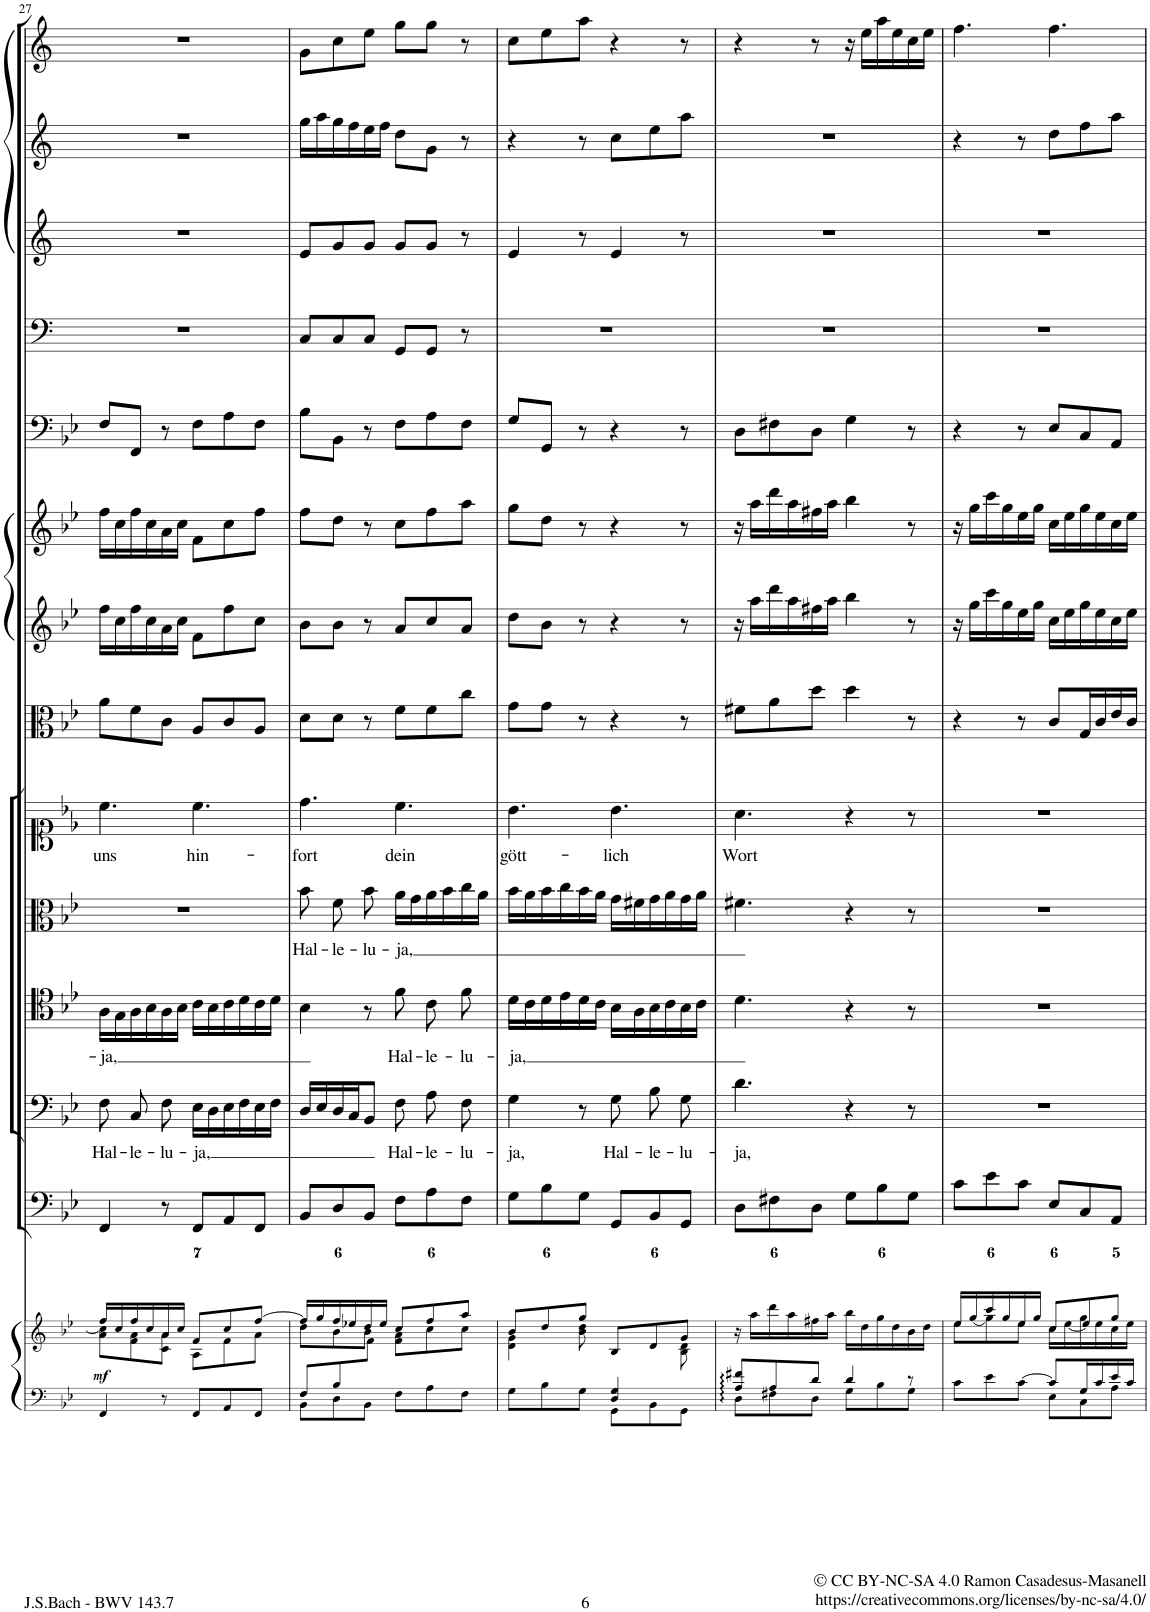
**kern	**kern	**dynam	**kern	**kern	**text	**kern	**text	**kern	**text	**kern	**text	**kern	**kern	**kern	**kern	**kern	**kern	**kern	**kern
*part14	*part14	*part14	*part13	*part12	*part12	*part11	*part11	*part10	*part10	*part9	*part9	*part8	*part7	*part6	*part5	*part4	*part3	*part2	*part1
*staff15	*staff14	*staff14/15	*staff13	*staff12	*staff12	*staff11	*staff11	*staff10	*staff10	*staff9	*staff9	*staff8	*staff7	*staff6	*staff5	*staff4	*staff3	*staff2	*staff1
*I"Piano reduction	*	*	*I"Continuo	*I"Basso	*	*I"Tenore	*	*I"Alto	*	*I"Soprano	*	*I"Viola	*I"Violino II	*I"Violino I	*I"Fagotto	*I"Timpani	*I"Corno da caccia III	*I"Corno da caccia II	*I"Corno da caccia I
*I'Pno	*	*	*	*	*	*	*	*	*	*	*	*I'Vla	*I'Vln	*I'Vln	*	*I'Timp	*	*	*
!!LO:PB:g=z
*clefF4	*clefG2	*	*clefF4	*clefF4	*	*clefC4	*	*clefC3	*	*clefC1	*	*clefC3	*clefG2	*clefG2	*clefF4	*clefF4	*clefG2	*clefG2	*clefG2
*	*	*	*	*	*	*	*	*	*	*	*	*	*	*	*	*Trd1c2	*Trd8c14	*Trd8c14	*Trd8c14
*k[b-e-]	*k[b-e-]	*	*k[b-e-]	*k[b-e-]	*	*k[b-e-]	*	*k[b-e-]	*	*k[b-e-]	*	*k[b-e-]	*k[b-e-]	*k[b-e-]	*k[b-e-]	*k[]	*k[]	*k[]	*k[]
*M6/8	*M6/8	*	*M6/8	*M6/8	*	*M6/8	*	*M6/8	*	*M6/8	*	*M6/8	*M6/8	*M6/8	*M6/8	*M6/8	*M6/8	*M6/8	*M6/8
=27	=27	=27	=27	=27	=27	=27	=27	=27	=27	=27	=27	=27	=27	=27	=27	=27	=27	=27	=27
*	*^	*	*	*	*	*	*	*	*	*	*	*	*	*	*	*	*	*	*
!	!	!	!LO:DY:b	!	!	!LO:LY:b	!	!LO:LY:b	!	!	!	!LO:LY:b	!	!	!	!	!	!	!	!
4FF/	16ff/LL	8a\ 8cc\]L	mf	4FF/	8F\	Hal-	16A\LL	-ja,	2.r	.	4.cc\	uns	8a\L	16ff\LL	16ff\LL	8F/L	2.r	2.r	2.r	2.r
.	16cc/	.	.	.	.	.	16G\	.	.	.	.	.	.	16cc\	16cc\	.	.	.	.	.
!	!	!	!	!	!	!LO:LY:b	!	!	!	!	!	!	!	!	!	!	!	!	!	!
.	16ff/	8f\ 8a\	.	.	8C/	-le-	16A\	.	.	.	.	.	8f\	16ff\	16ff\	8FF/J	.	.	.	.
.	16cc/	.	.	.	.	.	16B-\	.	.	.	.	.	.	16cc\	16cc\	.	.	.	.	.
!	!	!	!	!	!	!LO:LY:b	!	!	!	!	!	!	!	!	!	!	!	!	!	!
8r	16a/	8c\ 8a\J	.	8r	8F\	-lu-	16A\	.	.	.	.	.	8c\J	16a\	16a\	8r	.	.	.	.
.	16cc/JJ	.	.	.	.	.	16B-\JJ	.	.	.	.	.	.	16cc\JJ	16cc\JJ	.	.	.	.	.
!	!	!	!	!	!	!LO:LY:b	!	!	!	!	!	!LO:LY:b	!	!	!	!	!	!	!	!
8FF/L	8f/L	8A\L	.	8FF/L	16E-\LL	-ja,	16c\LL	.	.	.	4.cc\	hin-	8A/L	8f\L	8f\L	8F\L	.	.	.	.
.	.	.	.	.	16D\	.	16B-\	.	.	.	.	.	.	.	.	.	.	.	.	.
8AA/	8cc/	8f\	.	8AA/	16E-\	.	16c\	.	.	.	.	.	8c/	8ff\	8cc\	8A\	.	.	.	.
.	.	.	.	.	16F\	.	16d\	.	.	.	.	.	.	.	.	.	.	.	.	.
8FF/J	[8ff/J	8a\J	.	8FF/J	16E-\	.	16c\	.	.	.	.	.	8A/J	8cc\J	8ff\J	8F\J	.	.	.	.
.	.	.	.	.	16F\JJ	.	16d\JJ	.	.	.	.	.	.	.	.	.	.	.	.	.
=28	=28	=28	=28	=28	=28	=28	=28	=28	=28	=28	=28	=28	=28	=28	=28	=28	=28	=28	=28	=28
*^	*	*^	*	*	*	*	*	*	*	*	*	*	*	*	*	*	*	*	*	*
!	!	!	!	!	!	!	!	!	!	!	!	!LO:LY:b	!	!LO:LY:b	!	!	!	!	!	!	!	!
8F/L	8BB-\L	16ff/LL]	8dd\L	4ryy	.	8BB-/L	16D/LL	.	4B-\	.	8b-\	Hal-	4.dd\	-fort	8d\L	8b-\L	8ff\L	8B-\L	8C/L	8e/L	16gg\LL	8g\L
.	.	16gg/	.	.	.	.	16E-/	.	.	.	.	.	.	.	.	.	.	.	.	.	16aa\	.
!	!	!	!	!	!	!	!	!	!	!	!	!LO:LY:b	!	!	!	!	!	!	!	!	!	!
8B-/	8D\	16ff/	8b-\	.	.	8D/	16D/	.	.	.	8f\	-le-	.	.	8d\J	8b-\J	8dd\J	8BB-\J	8C/	8g/	16gg\	8cc\
.	.	16ee-X/	.	.	.	.	16C/J	.	.	.	.	.	.	.	.	.	.	.	.	.	16ff\	.
!	!	!	!	!	!	!	!	!	!	!	!	!LO:LY:b	!	!	!	!	!	!	!	!	!	!
8ryy	8BB-\J	16dd/	8b-\J	8f\J	.	8BB-/J	8BB-/J	.	8r	.	8b-\	-lu-	.	.	8r	8r	8r	8r	8C/J	8g/J	16ee\	8ee\J
.	.	16ee-/JJ	.	.	.	.	.	.	.	.	.	.	.	.	.	.	.	.	.	.	16ff\JJ	.
!	!	!	!	!	!	!	!	!LO:LY:b	!	!LO:LY:b	!	!LO:LY:b	!	!LO:LY:b	!	!	!	!	!	!	!	!
8F\L	4.ryy	8cc/L	8f\ 8a\L	4.ryy	.	8F\L	8F\	Hal-	8f\	Hal-	16a\LL	-ja,	4.cc\	dein	8f\L	8a/L	8cc\L	8F\L	8GG/L	8g/L	8dd\L	8gg\L
.	.	.	.	.	.	.	.	.	.	.	16g\	.	.	.	.	.	.	.	.	.	.	.
!	!	!	!	!	!	!	!	!LO:LY:b	!	!LO:LY:b	!	!	!	!	!	!	!	!	!	!	!	!
8A\	.	8ff/	8cc\	.	.	8A\	8A\	-le-	8c\	-le-	16a\	.	.	.	8f\	8cc/	8ff\	8A\	8GG/J	8g/J	8g\J	8gg\J
.	.	.	.	.	.	.	.	.	.	.	16b-\	.	.	.	.	.	.	.	.	.	.	.
!	!	!	!	!	!	!	!	!LO:LY:b	!	!LO:LY:b	!	!	!	!	!	!	!	!	!	!	!	!
8F\J	.	8aa/J	8cc\J	.	.	8F\J	8F\	-lu-	8f\	-lu-	16cc\	.	.	.	8cc\J	8a/J	8aa\J	8F\J	8r	8r	8r	8r
.	.	.	.	.	.	.	.	.	.	.	16a\JJ	.	.	.	.	.	.	.	.	.	.	.
*	*	*	*v	*v	*	*	*	*	*	*	*	*	*	*	*	*	*	*	*	*	*	*
=29	=29	=29	=29	=29	=29	=29	=29	=29	=29	=29	=29	=29	=29	=29	=29	=29	=29	=29	=29	=29	=29
!	!	!	!	!	!	!	!LO:LY:b	!	!LO:LY:b	!	!	!	!LO:LY:b	!	!	!	!	!	!	!	!
4.ryy	8G\L	8b-/L	4d\ 4g\	.	8G\L	4G\	ja,	16d\LL	-ja,	16b-\LL	.	4.b-\	gött-	8g\L	8dd\L	8gg\L	8G/L	2.r	4e/	4r	8cc\L
.	.	.	.	.	.	.	.	16c\	.	16a\	.	.	.	.	.	.	.	.	.	.	.
.	8B-\	8dd/	.	.	8B-\	.	.	16d\	.	16b-\	.	.	.	8g\J	8b-\J	8dd\J	8GG/J	.	.	.	8ee\
.	.	.	.	.	.	.	.	16e-\	.	16cc\	.	.	.	.	.	.	.	.	.	.	.
.	8G\J	8gg/J	8b-\ 8dd\	.	8G\J	8r	.	16d\	.	16b-\	.	.	.	8r	8r	8r	8r	.	8r	8r	8aa\J
.	.	.	.	.	.	.	.	16c\JJ	.	16a\JJ	.	.	.	.	.	.	.	.	.	.	.
!	!	!	!	!	!	!	!LO:LY:b	!	!	!	!	!	!LO:LY:b	!	!	!	!	!	!	!	!
4D/ 4G/	8GG\L	8B-/L	4ryy	.	8GG/L	8G\	Hal-	16B-\LL	.	16g\LL	.	4.b-\	-lich	4r	4r	4r	4r	.	4e/	8cc\L	4r
.	.	.	.	.	.	.	.	16A\	.	16f#X\	.	.	.	.	.	.	.	.	.	.	.
!	!	!	!	!	!	!	!LO:LY:b	!	!	!	!	!	!	!	!	!	!	!	!	!	!
.	8BB-\	8d/	.	.	8BB-/	8B-\	-le-	16B-\	.	16g\	.	.	.	.	.	.	.	.	.	8ee\	.
.	.	.	.	.	.	.	.	16c\	.	16a\	.	.	.	.	.	.	.	.	.	.	.
!	!	!	!	!	!	!	!LO:LY:b	!	!	!	!	!	!	!	!	!	!	!	!	!	!
8ryy	8GG\J	8g/J	8B-\ 8d\	.	8GG/J	8G\	-lu-	16B-\	.	16g\	.	.	.	8r	8r	8r	8r	.	8r	8aa\J	8r
.	.	.	.	.	.	.	.	16c\JJ	.	16a\JJ	.	.	.	.	.	.	.	.	.	.	.
*	*	*v	*v	*	*	*	*	*	*	*	*	*	*	*	*	*	*	*	*	*	*
=30	=30	=30	=30	=30	=30	=30	=30	=30	=30	=30	=30	=30	=30	=30	=30	=30	=30	=30	=30	=30
!	!	!	!	!	!	!LO:LY:b	!	!	!	!	!	!LO:LY:b	!	!	!	!	!	!	!	!
8A/ 8f#X/L	8D\L	16r	.	8D\L	4.d\	-ja,	4.d\	.	4.f#X\	.	4.a\	Wort	8f#X\L	16r	16r	8D\L	2.r	2.r	2.r	4r
.	.	16aa\LL	.	.	.	.	.	.	.	.	.	.	.	16aa\LL	16aa\LL	.	.	.	.	.
8A/	8F#X\	16ddd\	.	8F#X\	.	.	.	.	.	.	.	.	8a\	16ddd\	16ddd\	8F#X\	.	.	.	.
.	.	16aa\	.	.	.	.	.	.	.	.	.	.	.	16aa\	16aa\	.	.	.	.	.
8d/J	8D\J	16ff#X\	.	8D\J	.	.	.	.	.	.	.	.	8dd\J	16ff#X\	16ff#X\	8D\J	.	.	.	8r
.	.	16aa\JJ	.	.	.	.	.	.	.	.	.	.	.	16aa\JJ	16aa\JJ	.	.	.	.	.
4d/	8G\L	16bb-\LL	.	8G\L	4r	.	4r	.	4r	.	4r	.	4dd\	4bb-\	4bb-\	4G\	.	.	.	16r
.	.	16dd\	.	.	.	.	.	.	.	.	.	.	.	.	.	.	.	.	.	16ee\LL
.	8B-\	16gg\	.	8B-\	.	.	.	.	.	.	.	.	.	.	.	.	.	.	.	16aa\
.	.	16dd\	.	.	.	.	.	.	.	.	.	.	.	.	.	.	.	.	.	16ee\
8r	8G\J	16b-\	.	8G\J	8r	.	8r	.	8r	.	8r	.	8r	8r	8r	8r	.	.	.	16cc\
.	.	16dd\JJ	.	.	.	.	.	.	.	.	.	.	.	.	.	.	.	.	.	16ee\JJ
=31	=31	=31	=31	=31	=31	=31	=31	=31	=31	=31	=31	=31	=31	=31	=31	=31	=31	=31	=31	=31
*	*	*^	*	*	*	*	*	*	*	*	*	*	*	*	*	*	*	*	*	*
4.ryy	8c\L	16ee-/LL	8ee-\L	.	8c\L	2.r	.	2.r	.	2.r	.	2.r	.	4r	16r	16r	4r	2.r	2.r	4r	4.ff\
.	.	[<16gg/	.	.	.	.	.	.	.	.	.	.	.	.	16gg\LL	16gg\LL	.	.	.	.	.
.	8e-\	16ccc/	8gg\]	.	8e-\	.	.	.	.	.	.	.	.	.	16ccc\	16ccc\	.	.	.	.	.
.	.	16gg/	.	.	.	.	.	.	.	.	.	.	.	.	16gg\	16gg\	.	.	.	.	.
.	[>8c\J	16ee-/	8ee-\J	.	8c\J	.	.	.	.	.	.	.	.	8r	16ee-\	16ee-\	8r	.	.	8r	.
.	.	16gg/JJ	.	.	.	.	.	.	.	.	.	.	.	.	16gg\JJ	16gg\JJ	.	.	.	.	.
8c/L]	8E-\L	8cc/L	16cc\LL	.	8E-/L	.	.	.	.	.	.	.	.	8c/L	16cc\LL	16cc\LL	8E-/L	.	.	8dd\L	4.ff\
.	.	.	[16ee-\	.	.	.	.	.	.	.	.	.	.	.	16ee-\	16ee-\	.	.	.	.	.
16G/L	8C\	8ee-/]	16gg\	.	8C/	.	.	.	.	.	.	.	.	16G/L	16gg\	16gg\	8C/	.	.	8ff\	.
16c/	.	.	16ee-\	.	.	.	.	.	.	.	.	.	.	16c/	16ee-\	16ee-\	.	.	.	.	.
16e-/	8A\J	8gg/J	16cc\	.	8AA/J	.	.	.	.	.	.	.	.	16e-/	16cc\	16cc\	8AA/J	.	.	8aa\J	.
16c/JJ	.	.	16ee-\JJ	.	.	.	.	.	.	.	.	.	.	16c/JJ	16ee-\JJ	16ee-\JJ	.	.	.	.	.
*v	*v	*	*	*	*	*	*	*	*	*	*	*	*	*	*	*	*	*	*	*	*
*	*v	*v	*	*	*	*	*	*	*	*	*	*	*	*	*	*	*	*	*	*
=	=	=	=	=	=	=	=	=	=	=	=	=	=	=	=	=	=	=	=
*-	*-	*-	*-	*-	*-	*-	*-	*-	*-	*-	*-	*-	*-	*-	*-	*-	*-	*-	*-
